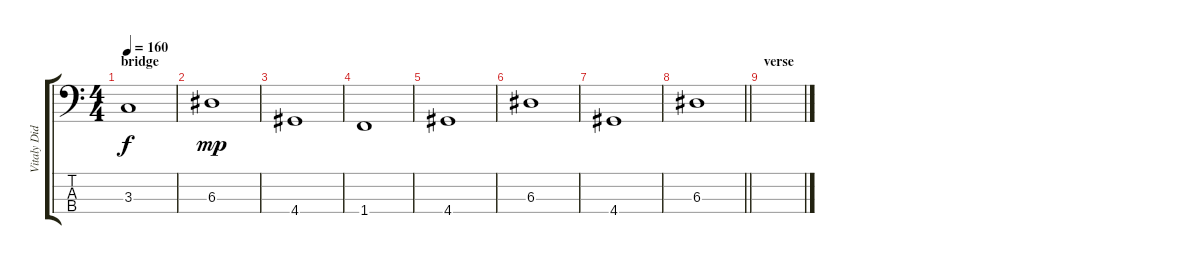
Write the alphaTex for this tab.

\track ("Vitaly Didyk" "Vitaly Did") {instrument electricbassfinger}
\staff {score tabs}
\tuning (G2 D2 A1 E1) {hide}
\ts (4 4)
\section ("" "bridge")
\tempo 160
\clef f4
\ks c
3.3.1{dy f} |
6.3.1{dy mp} |
4.4.1 |
1.4.1 |
4.4.1 |
6.3.1 |
4.4.1 |
\barLineRight lightlight
6.3.1 |
\section ("" "verse")
